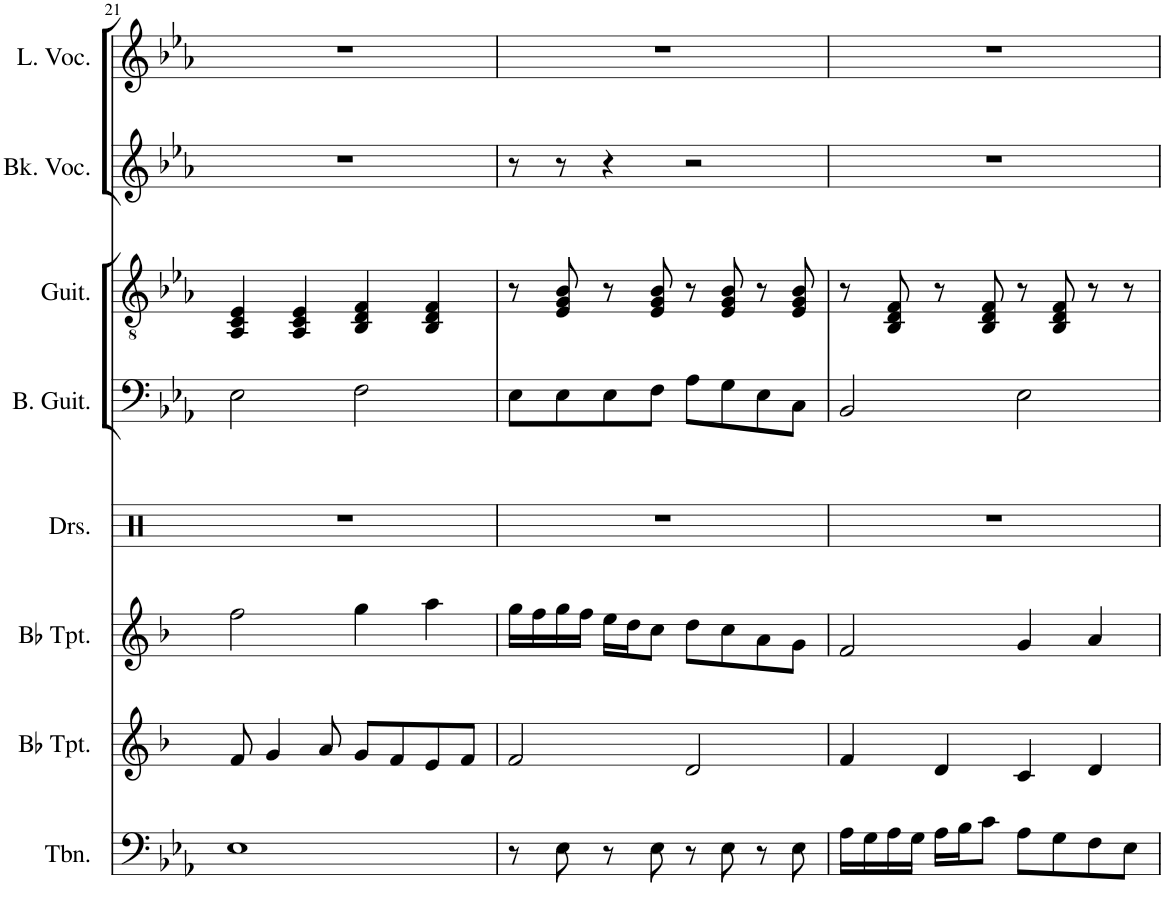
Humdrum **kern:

**kern	**kern	**kern	**kern	**kern	**kern	**kern	**kern
*part8	*part7	*part6	*part5	*part4	*part3	*part2	*part1
*staff8	*staff7	*staff6	*staff5	*staff4	*staff3	*staff2	*staff1
*I"Trombone	*I"Bb Trumpet	*I"Bb Trumpet	*I"Drumset	*I"Bass Guitar	*I"Acoustic Guitar	*I"Backing Vocals	*I"Lead Vocals
*I'Tbn.	*I'Bb Tpt.	*I'Bb Tpt.	*I'Drs.	*I'B. Guit.	*I'Guit.	*I'Bk. Voc.	*I'L. Voc.
!!LO:PB:g=z
*clefF4	*clefG2	*clefG2	*clefX	*clefF4	*clefGv2	*clefG2	*clefG2
*	*Trd1c2	*Trd1c2	*	*Trd7c12	*	*	*
*k[b-e-a-]	*k[b-]	*k[b-]	*k[]	*k[b-e-a-]	*k[b-e-a-]	*k[b-e-a-]	*k[b-e-a-]
*M4/4	*M4/4	*M4/4	*M4/4	*M4/4	*M4/4	*M4/4	*M4/4
=21	=21	=21	=21	=21	=21	=21	=21
1E-	8f/	2ff\	1r	2E-\	4AA-/ 4C/ 4E-/	1r	1r
.	4g/	.	.	.	.	.	.
.	.	.	.	.	4AA-/ 4C/ 4E-/	.	.
.	8a/	.	.	.	.	.	.
.	8g/L	4gg\	.	2F\	4BB-/ 4D/ 4F/	.	.
.	8f/	.	.	.	.	.	.
.	8e/	4aa\	.	.	4BB-/ 4D/ 4F/	.	.
.	8f/J	.	.	.	.	.	.
=22	=22	=22	=22	=22	=22	=22	=22
8r	2f/	16gg\LL	1r	8E-\L	8r	8r	1r
.	.	16ff\	.	.	.	.	.
8E-\	.	16gg\	.	8E-\	8E-/ 8G/ 8B-/	8r	.
.	.	16ff\JJ	.	.	.	.	.
8r	.	16ee\LL	.	8E-\	8r	4r	.
.	.	16dd\J	.	.	.	.	.
8E-\	.	8cc\J	.	8F\J	8E-/ 8G/ 8B-/	.	.
8r	2d/	8dd\L	.	8A-\L	8r	2r	.
8E-\	.	8cc\	.	8G\	8E-/ 8G/ 8B-/	.	.
8r	.	8a\	.	8E-\	8r	.	.
8E-\	.	8g\J	.	8C\J	8E-/ 8G/ 8B-/	.	.
=23	=23	=23	=23	=23	=23	=23	=23
16A-\LL	4f/	2f/	1r	2BB-/	8r	1r	1r
16G\	.	.	.	.	.	.	.
16A-\	.	.	.	.	8BB-/ 8D/ 8F/	.	.
16G\JJ	.	.	.	.	.	.	.
16A-\LL	4d/	.	.	.	8r	.	.
16B-\J	.	.	.	.	.	.	.
8c\J	.	.	.	.	8BB-/ 8D/ 8F/	.	.
8A-\L	4c/	4g/	.	2E-\	8r	.	.
8G\	.	.	.	.	8BB-/ 8D/ 8F/	.	.
8F\	4d/	4a/	.	.	8r	.	.
8E-\J	.	.	.	.	8r	.	.
=	=	=	=	=	=	=	=
*-	*-	*-	*-	*-	*-	*-	*-
